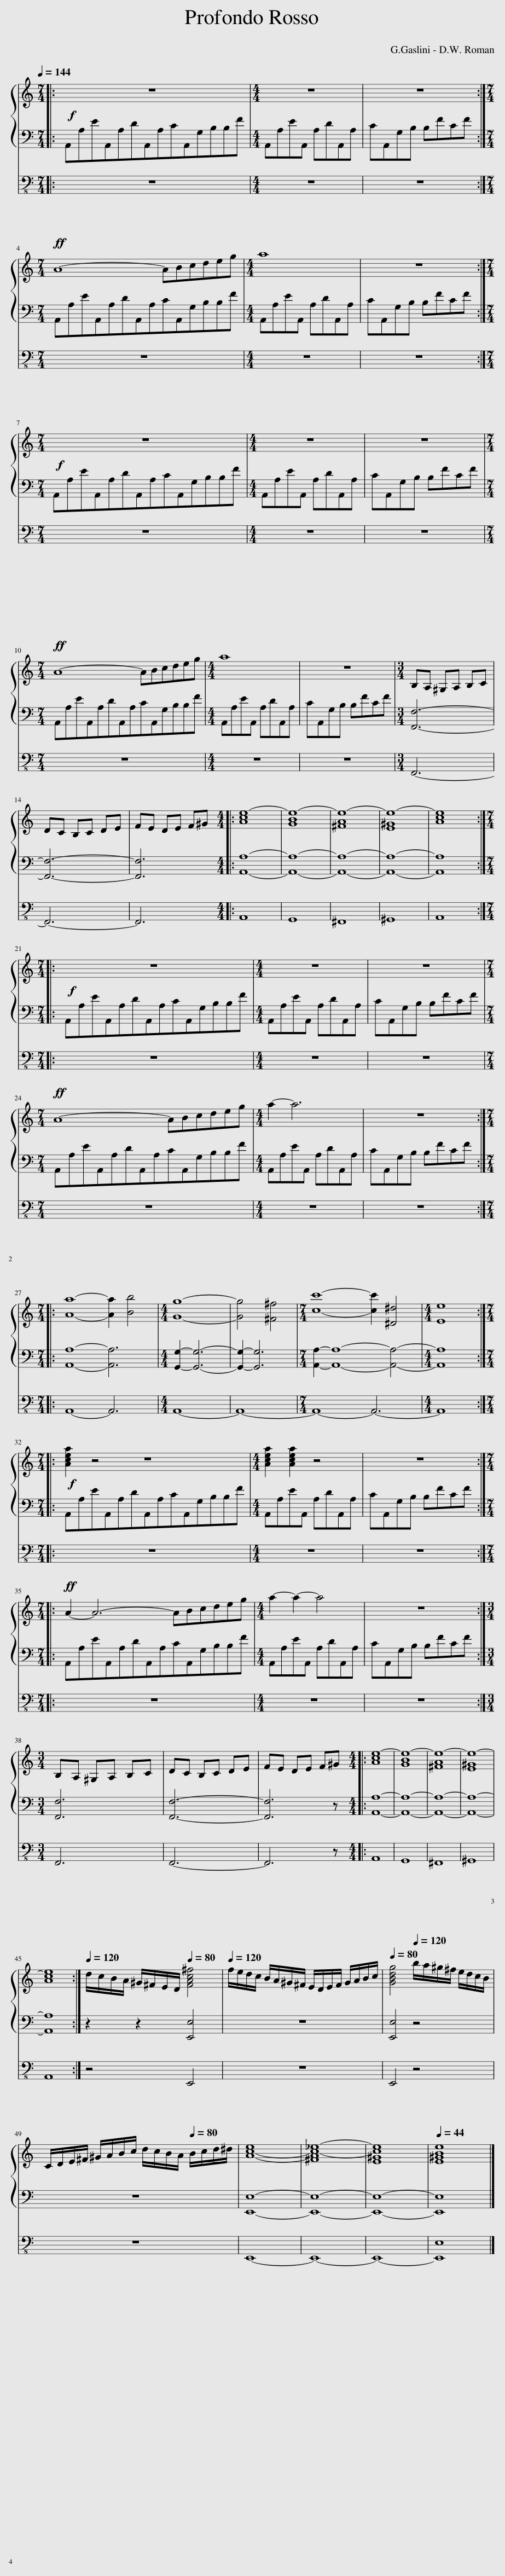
X:1
%%score { 1 | 2 | 3 }
L:1/8
Q:1/4=144
M:7/4
I:linebreak $
K:C
V:1 treble
V:2 bass
V:3 bass-8
V:1
|: z14 |[M:4/4] z8 | z8 :|$[M:7/4]!ff! A8- ABcdeg |[M:4/4] a8 | %5
 z8 :|$[M:7/4] z14 |[M:4/4] z8 | z8 |$[M:7/4]!ff! A8- ABcdeg | %10
[M:4/4] a8 | z8 |[M:3/4] B,A, ^G,A, B,C |$ DC B,C DE | FE DE F^G |: %15
[M:4/4] [Ace-]8 | [GBe-]8 | [^FAe-]8 | [E^Ge-]8 | [Ace]8 ::$ %20
[M:7/4] z14 |[M:4/4] z8 | z8 |$[M:7/4]!ff! A8- ABcdeg |[M:4/4] a2- a6 | %25
 z8 ::$[M:7/4] [Aa]8- [Aa]2 [Bb]4 |[M:4/4] [Gg]8- | [Gg]4 [^F^f]4 |[M:7/4] [cc']8- [cc']2 [^D^d]4 | %30
[M:4/4] [Ee]8 ::$[M:7/4] [Acea]2 z4 z8 |[M:4/4] [Acea]2 [Acea]2 z4 | z8 ::$[M:7/4]!ff! A2- A6- ABcdeg | %35
[M:4/4] a2- a2- a4 | z8 :|$[M:3/4] B,A, ^G,A, B,C | DC B,C DE | FE DE F^G |: %40
[M:4/4] [Ace-]8 | [GBe-]8 | [^FAe-]8 | [E^Ge-]8 |$ [Ace]8 :| %45
[Q:1/4=120] d/c/B/A/ ^G/^F/E/D/[Q:1/4=80] [FAc^f]4 |[Q:1/4=120] f/e/d/c/ B/A/^G/^F/ E/D/E/F/ G/A/B/c/ |[Q:1/4=80] [GBdg]4[Q:1/4=120] b/a/^g/^f/ e/d/c/B/ |$ C/D/E/^F/ ^G/A/B/c/ d/c/B/A/[Q:1/4=80] B/c/d/^d/ | [A-c-e]8 | %50
 [^FAc-_e-]8 | [E^Gce]8 |[Q:1/4=44] [E^GBe]8 |] %53
V:2
|:!f! A,,A,EA,,A,DA,,A,CA,,G,B,B,F |[M:4/4] A,,A,EA,, A,DA,,A, | CA,,G,B, B,FCF :|$[M:7/4] A,,A,EA,,A,DA,,A,CA,,G,B,B,F |[M:4/4] A,,A,EA,, A,DA,,A, | %5
 CA,,G,B, B,FCF :|$[M:7/4]!f! A,,A,EA,,A,DA,,A,CA,,G,B,B,F |[M:4/4] A,,A,EA,, A,DA,,A, | CA,,G,B, B,FCF |$[M:7/4] A,,A,EA,,A,DA,,A,CA,,G,B,B,F | %10
[M:4/4] A,,A,EA,, A,DA,,A, | CA,,G,B, B,FCF |[M:3/4] [F,,F,]6- |$ [F,,F,]6- | [F,,F,]6 |: %15
[M:4/4] [A,,A,]8- | [A,,A,]8- | [A,,A,]8- | [A,,A,]8- | [A,,A,]8 ::$ %20
[M:7/4]!f! A,,A,EA,,A,DA,,A,CA,,G,B,B,F |[M:4/4] A,,A,EA,, A,DA,,A, | CA,,G,B, B,FCF |$[M:7/4] A,,A,EA,,A,DA,,A,CA,,G,B,B,F |[M:4/4] A,,A,EA,, A,DA,,A, | %25
 CA,,G,B, B,FCF ::$[M:7/4] [A,,A,]8- [A,,A,]6 |[M:4/4] [G,,G,]2- [G,,G,]6- | [G,,G,]2- [G,,G,]6 |[M:7/4] [A,,A,]2- [A,,A,]8- [A,,A,]4- | %30
[M:4/4] [A,,A,]8 ::$[M:7/4]!f! A,,A,EA,,A,DA,,A,CA,,G,B,B,F |[M:4/4] A,,A,EA,, A,DA,,A, | CA,,G,B, B,FCF ::$[M:7/4] A,,A,EA,,A,DA,,A,CA,,G,B,B,F | %35
[M:4/4] A,,A,EA,, A,DA,,A, | CA,,G,B, B,FCF :|$[M:3/4] [F,,F,]6 | [F,,F,]6- | [F,,F,]5 z |: %40
[M:4/4] [A,,A,]8- | [A,,A,]8- | [A,,A,]8- | [A,,A,]8- |$ [A,,A,]8 :| %45
 z2 z2 [E,,E,]4 | z8 | [E,,E,]4 z4 |$ z8 | [E,,E,]8- | %50
 [E,,E,]8- | [E,,E,]8- | [E,,E,]8 |] %53
V:3
|: z14 |[M:4/4] z8 | z8 :|$[M:7/4] z14 |[M:4/4] z8 | %5
 z8 :|$[M:7/4] z14 |[M:4/4] z8 | z8 |$[M:7/4] z14 | %10
[M:4/4] z8 | z8 |[M:3/4] F,,6- |$ F,,6- | F,,6 |: %15
[M:4/4] A,,8 | G,,8 | ^F,,8 | ^G,,8 | A,,8 ::$ %20
[M:7/4] z14 |[M:4/4] z8 | z8 |$[M:7/4] z14 |[M:4/4] z8 | %25
 z8 ::$[M:7/4] A,,8- A,,6 |[M:4/4] A,,8- | A,,8- |[M:7/4] A,,8- A,,6- | %30
[M:4/4] A,,8 ::$[M:7/4] z14 |[M:4/4] z8 | z8 ::$[M:7/4] z14 | %35
[M:4/4] z8 | z8 :|$[M:3/4] F,,6 | F,,6- | F,,5 z |: %40
[M:4/4] A,,8 | G,,8 | ^F,,8 | ^G,,8 |$ A,,8 :| %45
 z4 E,,4 | z8 | E,,4 z4 |$ z8 | E,,8- | %50
 E,,8- | E,,8- | [E,,E,]8 |] %53
